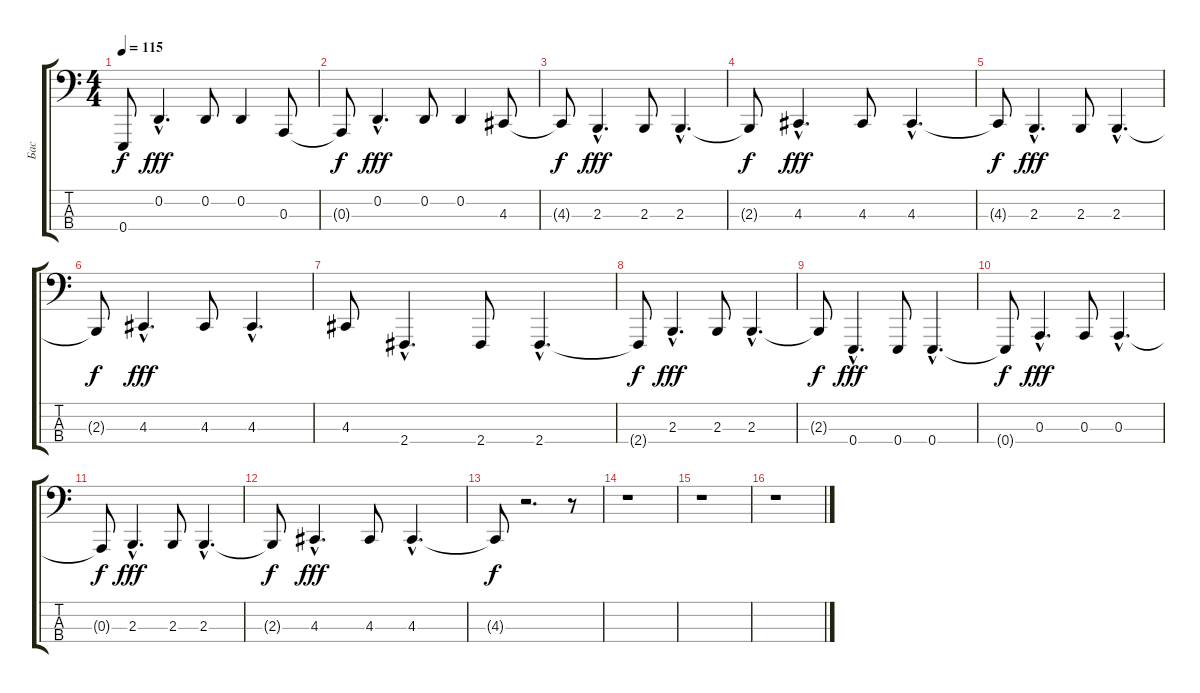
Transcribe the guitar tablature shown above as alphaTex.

\track ("Бас" "Бас") {instrument stringensemble1}
\staff {score tabs}
\tuning (G2 D2 A1 E1) {hide}
\ts (4 4)
\tempo 115
\clef f4
\ks c
0.4{t}.8{dy f} 0.2{hac}.4{d dy fff} 0.2.8 0.2.4 0.3.8 |
0.3{t}.8{dy f} 0.2{hac}.4{d dy fff} 0.2.8 0.2.4 4.3.8 |
4.3{t}.8{dy f} 2.3{hac}.4{d dy fff} 2.3.8 2.3{hac}.4{d} |
2.3{t}.8{dy f} 4.3{hac}.4{d dy fff} 4.3.8 4.3{hac}.4{d} |
4.3{t}.8{dy f} 2.3{hac}.4{d dy fff} 2.3.8 2.3{hac}.4{d} |
2.3{t}.8{dy f} 4.3{hac}.4{d dy fff} 4.3.8 4.3{hac}.4{d} |
4.3.8 2.4{hac}.4{d} 2.4.8 2.4{hac}.4{d} |
2.4{t}.8{dy f} 2.3{hac}.4{d dy fff} 2.3.8 2.3{hac}.4{d} |
2.3{t}.8{dy f} 0.4{hac}.4{d dy fff} 0.4.8 0.4{hac}.4{d} |
0.4{t}.8{dy f} 0.3{hac}.4{d dy fff} 0.3.8 0.3{hac}.4{d} |
0.3{t}.8{dy f} 2.3{hac}.4{d dy fff} 2.3.8 2.3{hac}.4{d} |
2.3{t}.8{dy f} 4.3{hac}.4{d dy fff} 4.3.8 4.3{hac}.4{d} |
4.3{t}.8{dy f} r.2{d} r.8 |
r.1 |
r.1 |
r.1
